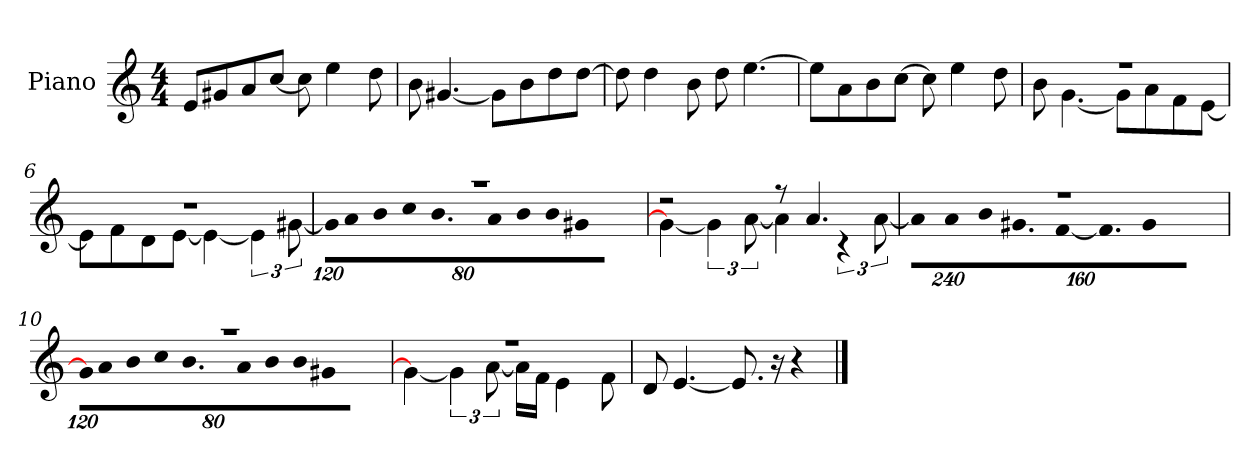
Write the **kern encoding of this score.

**kern
*part1
*staff1
*I"Piano
*I'P-no
*clefG2
*k[]
*M4/4
*MM90
=1
8e/L
8g#X/
8a/
[8cc/J
8cc\]
4ee\
8dd\
=2
8b\
[4.g#X/
8g#\L]
8b\
8dd\
[8dd\J
=3
8dd\]
4dd\
8b\
8dd\
[4.ee\
=4
8ee\L]
8a\
8b\
[8cc\J
8cc\]
4ee\
8dd\
=5
*^
1r	8b\
.	[4.g\
.	8g\L]
.	8a\
.	8f\
.	[8e\J
!!LO:LB:g=z	!!
=6	=6
1r	8e\L]
.	8f\
.	8d\
.	[8e\J
.	4e\_
.	6e\]
.	[12g#X\
=7	=7
*	*Xbrackettup
!	!LO:N:vis=16
1r	1920%107g#\KL]
!	!LO:N:vis=8
.	640%71a\
!	!LO:N:vis=8
.	640%71b\
!	!LO:N:vis=8
.	640%71cc\
.	9.b\
!	!LO:N:vis=8
.	640%71a\
!	!LO:N:vis=8
.	640%71b\
!	!LO:N:vis=8
.	640%71b\
!	!LO:N:vis=8
.	[640%71g#X\J
.	960ryy
=8	=8
2r	4g#\_
*	*brackettup
.	6g#\]
.	[12a\
8r	4a\]
4.a/	.
.	6r
.	[12a\
=9	=9
*	*Xbrackettup
!	!LO:N:vis=8
1r	960%137a\L]
!	!LO:N:vis=8
.	960%137a\
!	!LO:N:vis=8
.	960%137b\
!	!LO:N:vis=8.
.	640%137g#X\
!	!LO:N:vis=16
.	[1920%137f\K
!	!LO:N:vis=8.
.	640%137f\]
!	!LO:N:vis=16
.	[1920%137g#\Jk
.	960ryy
!!LO:LB:g=z	!!
=10	=10
!	!LO:N:vis=16
1r	1920%107g#\KL]
!	!LO:N:vis=8
.	640%71a\
!	!LO:N:vis=8
.	640%71b\
!	!LO:N:vis=8
.	640%71cc\
.	9.b\
!	!LO:N:vis=8
.	640%71a\
!	!LO:N:vis=8
.	640%71b\
!	!LO:N:vis=8
.	640%71b\
!	!LO:N:vis=8
.	[640%71g#X\J
.	960ryy
=11	=11
1r	4g#\_
*	*brackettup
.	6g#\]
.	[12a\
.	16a\LL]
.	16f\JJ
.	4e\
.	8f\
*v	*v
=12
8d/
[4.e/
8.e/]
16r
4r
==
*-
